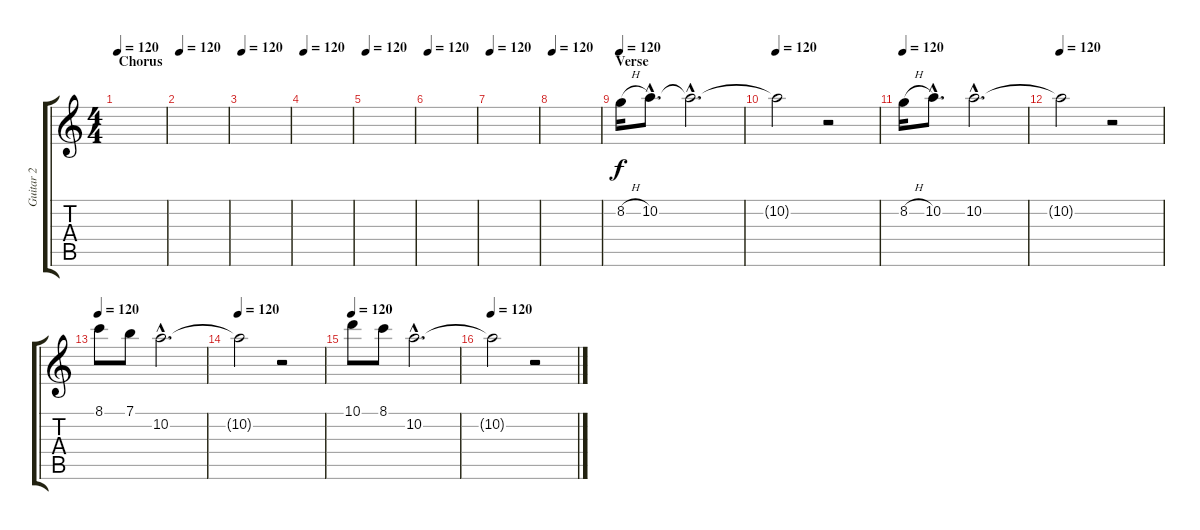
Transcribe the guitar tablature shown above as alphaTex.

\track ("Guitar 2" "Guitar 2") {instrument electricguitarclean}
\staff {score tabs}
\tuning (E4 B3 G3 D3 A2 E2) {hide}
\ts (4 4)
\section ("" "Chorus")
\tempo 120
\clef g2
\ks c
|
\tempo 120
|
\tempo 120
|
\tempo 120
|
\tempo 120
|
\tempo 120
|
\tempo 120
|
\tempo 120
|
\section ("" "Verse")
\tempo 120
8.2{h}.16{volume 16} 10.2{hac}.8{d} 10.2{hac t}.2{d} |
\tempo 120
10.2{t}.2 r.2 |
\tempo 120
8.2{h}.16 10.2{hac}.8{d} 10.2{hac}.2{d} |
\tempo 120
10.2{t}.2 r.2 |
\tempo 120
8.1.8 7.1.8 10.2{hac}.2{d} |
\tempo 120
10.2{t}.2 r.2 |
\tempo 120
10.1.8 8.1.8 10.2{hac}.2{d} |
\tempo 120
10.2{t}.2 r.2
